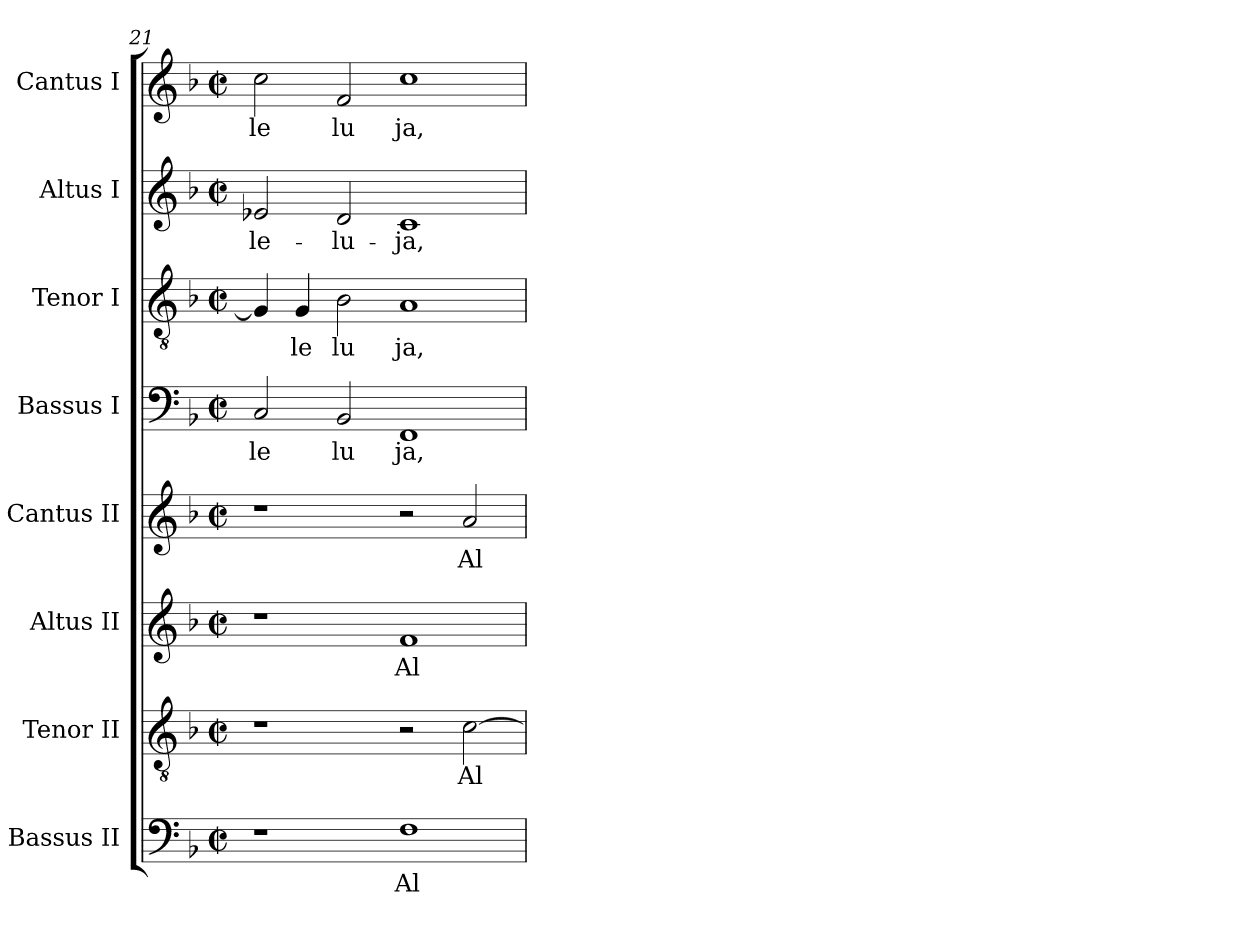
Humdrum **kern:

**kern	**text	**kern	**text	**kern	**text	**kern	**text	**kern	**text	**kern	**text	**kern	**text	**kern	**text
*part8	*part8	*part7	*part7	*part6	*part6	*part5	*part5	*part4	*part4	*part3	*part3	*part2	*part2	*part1	*part1
*staff8	*staff8	*staff7	*staff7	*staff6	*staff6	*staff5	*staff5	*staff4	*staff4	*staff3	*staff3	*staff2	*staff2	*staff1	*staff1
*I"Bassus II	*	*I"Tenor II	*	*I"Altus II	*	*I"Cantus II	*	*I"Bassus I	*	*I"Tenor I	*	*I"Altus I	*	*I"Cantus I	*
*clefF4	*	*clefGv2	*	*clefG2	*	*clefG2	*	*clefF4	*	*clefGv2	*	*clefG2	*	*clefG2	*
*k[b-]	*	*k[b-]	*	*k[b-]	*	*k[b-]	*	*k[b-]	*	*k[b-]	*	*k[b-]	*	*k[b-]	*
*F:	*	*F:	*	*F:	*	*F:	*	*F:	*	*F:	*	*F:	*	*F:	*
*M2/2	*	*M2/2	*	*M2/2	*	*M2/2	*	*M2/2	*	*M2/2	*	*M2/2	*	*M2/2	*
*met(c|)	*	*met(c|)	*	*met(c|)	*	*met(c|)	*	*met(c|)	*	*met(c|)	*	*met(c|)	*	*met(c|)	*
=21	=21	=21	=21	=21	=21	=21	=21	=21	=21	=21	=21	=21	=21	=21	=21
!	!	!	!	!	!	!	!	!	!LO:LY:b:cj	!	!	!	!LO:LY:b:cj	!	!LO:LY:b:cj
1r	.	1r	.	1r	.	1r	.	2C/	le	4G/]	.	2e-X/	-le-	2cc\	le
!	!	!	!	!	!	!	!	!	!	!	!LO:LY:b:cj	!	!	!	!
.	.	.	.	.	.	.	.	.	.	4G/	le	.	.	.	.
!	!	!	!	!	!	!	!	!	!LO:LY:b:cj	!	!LO:LY:b:cj	!	!LO:LY:b:cj	!	!LO:LY:b:cj
.	.	.	.	.	.	.	.	2BB-/	lu	2B-\	lu	2d/	-lu-	2f/	lu
!	!LO:LY:b:cj	!	!	!	!LO:LY:b:cj	!	!	!	!LO:LY:b:cj	!	!LO:LY:b:cj	!	!LO:LY:b:cj	!	!LO:LY:b:cj
1F	Al	2r	.	1f	Al	2r	.	1FF	ja,	1A	ja,	1c	-ja,	1cc	ja,
!	!	!	!LO:LY:b:cj	!	!	!	!LO:LY:b:cj	!	!	!	!	!	!	!	!
.	.	[>2c\	Al	.	.	2a/	Al	.	.	.	.	.	.	.	.
=	=	=	=	=	=	=	=	=	=	=	=	=	=	=	=
*-	*-	*-	*-	*-	*-	*-	*-	*-	*-	*-	*-	*-	*-	*-	*-
